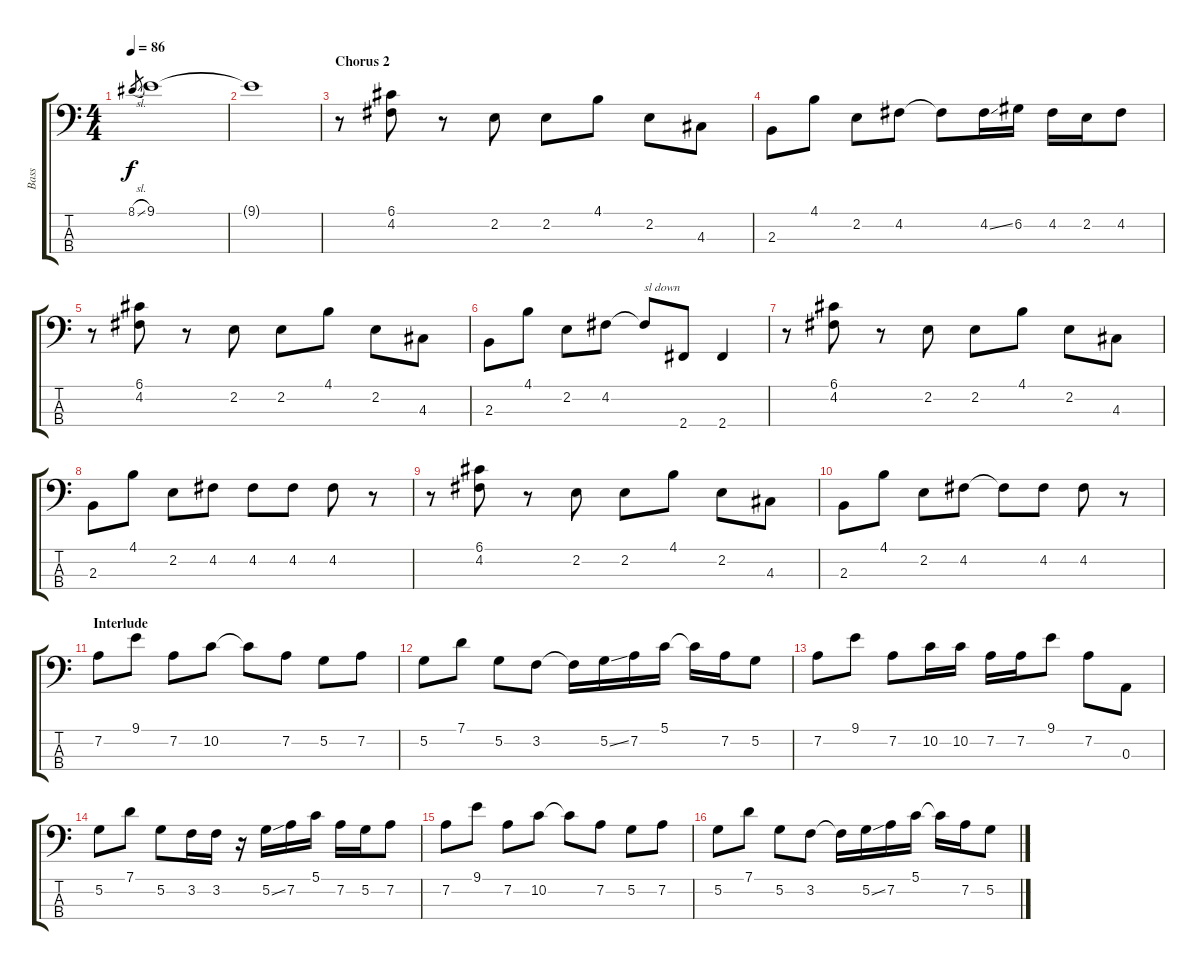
\track ("Bass" "Bass") {instrument electricbassfinger}
\staff {score tabs}
\tuning (G2 D2 A1 E1) {hide}
\ts (4 4)
\tempo 86
\clef f4
\ks c
8.1{sl}.8{gr dy f} 9.1.1 |
9.1{t}.1 |
\section ("" "Chorus 2")
r.8 (6.1 4.2).8 r.8 2.2.8 2.2.8 4.1.8 2.2.8 4.3.8 |
2.3.8 4.1.8 2.2.8 4.2.8 4.2{t}.8 4.2{ss}.16 6.2.16 4.2.16 2.2.16 4.2.8 |
r.8 (6.1 4.2).8 r.8 2.2.8 2.2.8 4.1.8 2.2.8 4.3.8 |
2.3.8 4.1.8 2.2.8 4.2.8 4.2{t}.8{txt "sl down"} 2.4.8 2.4.4 |
r.8 (6.1 4.2).8 r.8 2.2.8 2.2.8 4.1.8 2.2.8 4.3.8 |
2.3.8 4.1.8 2.2.8 4.2.8 4.2.8 4.2.8 4.2.8 r.8 |
r.8 (6.1 4.2).8 r.8 2.2.8 2.2.8 4.1.8 2.2.8 4.3.8 |
2.3.8 4.1.8 2.2.8 4.2.8 4.2{t}.8 4.2.8 4.2.8 r.8 |
\section ("" "Interlude")
7.2.8 9.1.8 7.2.8 10.2.8 10.2{t}.8 7.2.8 5.2.8 7.2.8 |
5.2.8 7.1.8 5.2.8 3.2.8 3.2{t}.16 5.2{ss}.16 7.2.16 5.1.16 5.1{t}.16 7.2.16 5.2.8 |
7.2.8 9.1.8 7.2.8 10.2.16 10.2.16 7.2.16 7.2.16 9.1.8 7.2.8 0.3.8 |
5.2.8 7.1.8 5.2.8 3.2.16 3.2.16 r.16 5.2{ss}.16 7.2.16 5.1.16 7.2.16 5.2.16 7.2.8 |
7.2.8 9.1.8 7.2.8 10.2.8 10.2{t}.8 7.2.8 5.2.8 7.2.8 |
5.2.8 7.1.8 5.2.8 3.2.8 3.2{t}.16 5.2{ss}.16 7.2.16 5.1.16 5.1{t}.16 7.2.16 5.2.8
